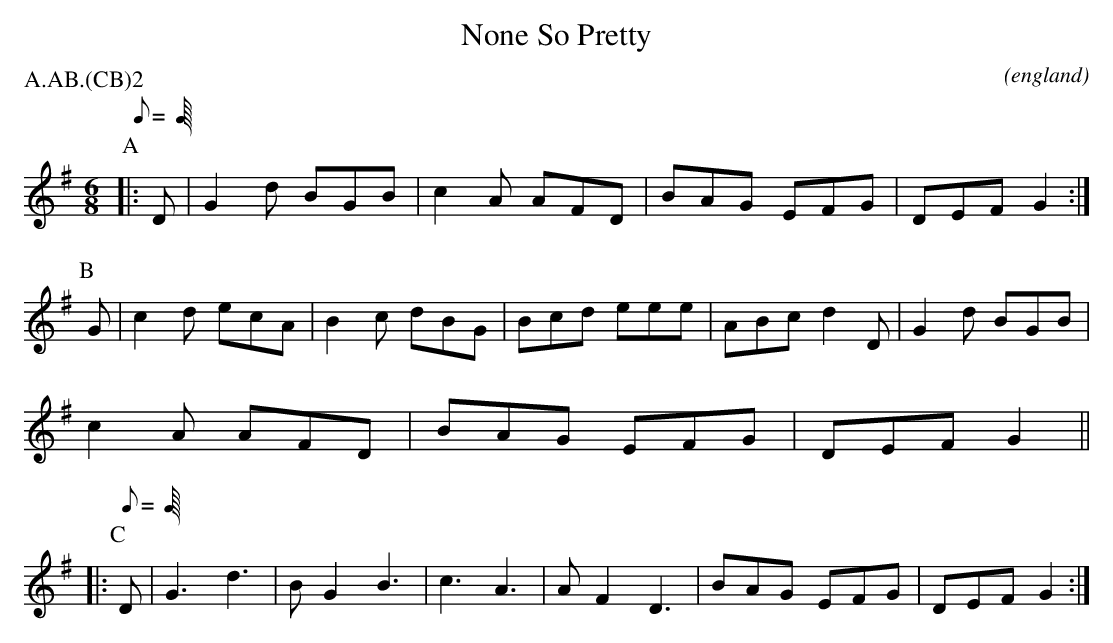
X:1
T:None So Pretty
O:england
M:6/8
C:
P:A.AB.(CB)2
K:G
Q:C3=100
P:A
|: D | G2 d BGB | c2 A AFD | BAG EFG | DEF  G2 :|\
P:B
G | c2 d ecA | B2 c dBG | Bcd eee | ABc  d2 \
D | G2 d BGB | c2 A AFD | BAG EFG | DEF  G2 ||\
Q:C3=88
P:C
|: D | G3   d3  | B G2 B3  | c3  A3  | A F2 D3 |\
BAG  EFG | DEF  G2  :|
